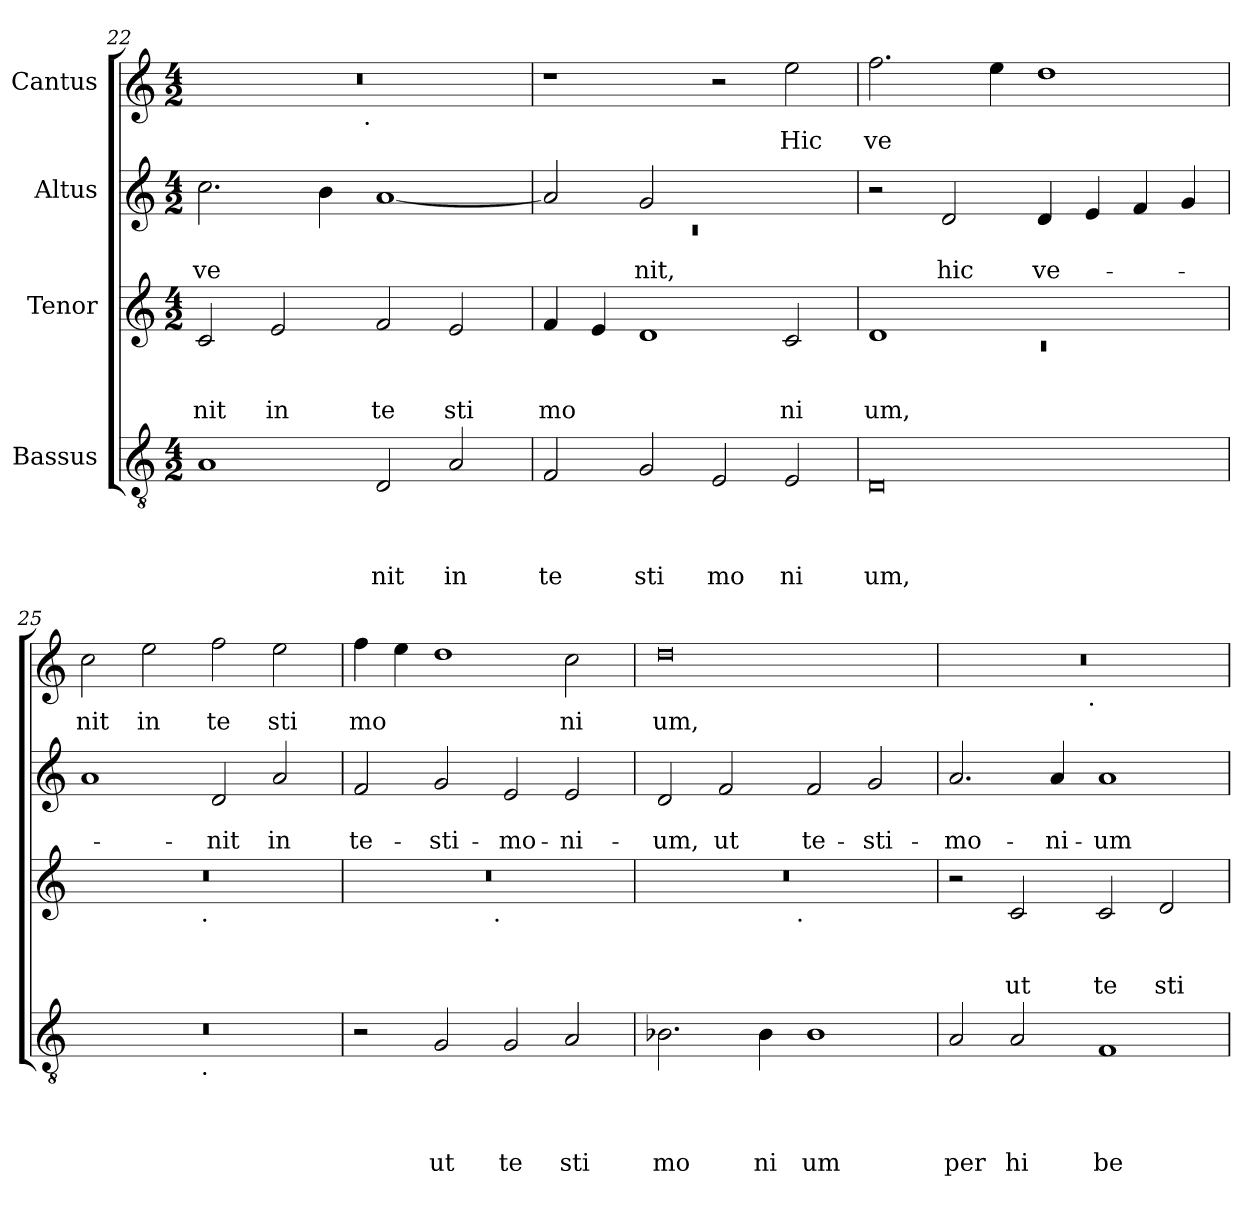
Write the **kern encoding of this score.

**kern	**text	**text	**text	**text	**kern	**text	**text	**text	**kern	**text	**text	**kern	**text
*part4	*part4	*part4	*part4	*part4	*part3	*part3	*part3	*part3	*part2	*part2	*part2	*part1	*part1
*staff4	*staff4	*staff4	*staff4	*staff4	*staff3	*staff3	*staff3	*staff3	*staff2	*staff2	*staff2	*staff1	*staff1
*I"Bassus	*	*	*	*	*I"Tenor	*	*	*	*I"Altus	*	*	*I"Cantus	*
*clefGv2	*	*	*	*	*clefG2	*	*	*	*clefG2	*	*	*clefG2	*
*k[]	*	*	*	*	*k[]	*	*	*	*k[]	*	*	*k[]	*
*C:	*	*	*	*	*C:	*	*	*	*C:	*	*	*C:	*
*M4/2	*	*	*	*	*M4/2	*	*	*	*M4/2	*	*	*M4/2	*
=22	=22	=22	=22	=22	=22	=22	=22	=22	=22	=22	=22	=22	=22
!	!	!	!	!	!	!	!	!LO:LY:b	!	!	!LO:LY:b	!	!
*	*	*	*	*	*	*	*	*	*	*	*	*^	*
1A	.	.	.	.	2c/	.	.	nit	2.cc\	.	ve	0r	2ryy	.
!	!	!	!	!	!	!	!	!LO:LY:b	!	!	!	!	!	!
.	.	.	.	.	2e/	.	.	in	.	.	.	.	4...ryy	.
.	.	.	.	.	.	.	.	.	4b\	.	.	.	.	.
!	!	!	!	!	!	!	!	!	!	!	!	!	!LO:TX:b:t=.	!
.	.	.	.	.	.	.	.	.	.	.	.	.	1ryy	.
!	!	!	!	!LO:LY:b	!	!	!	!LO:LY:b	!	!	!	!	!	!
2D/	.	.	.	nit	2f/	.	.	te	[<1a	.	.	.	.	.
!	!	!	!	!LO:LY:b	!	!	!	!LO:LY:b	!	!	!	!	!	!
2A/	.	.	.	in	2e/	.	.	sti	.	.	.	.	.	.
.	.	.	.	.	.	.	.	.	.	.	.	.	32ryy	.
=23	=23	=23	=23	=23	=23	=23	=23	=23	=23	=23	=23	=23	=23	=23
*	*	*	*	*	*	*	*	*	*^	*	*	*	*	*
!	!	!	!	!LO:LY:b	!	!	!	!LO:LY:b	!	!LO:N:vis=1	!	!	!	!	!
*	*	*	*	*	*	*	*	*	*	*	*	*	*v	*v	*
2F/	.	.	.	te	4f/	.	.	mo	2a/]	0rc	.	.	1r	.
.	.	.	.	.	4e/	.	.	.	.	.	.	.	.	.
!	!	!	!	!LO:LY:b	!	!	!	!	!	!	!	!LO:LY:b	!	!
2G/	.	.	.	sti	1d	.	.	.	2g/	.	.	nit,	.	.
!	!	!	!	!LO:LY:b	!	!	!	!	!	!	!	!	!	!
2E/	.	.	.	mo	.	.	.	.	1ryy	.	.	.	2r	.
!	!	!	!	!LO:LY:b	!	!	!	!LO:LY:b	!	!	!	!	!	!LO:LY:b
2E/	.	.	.	ni	2c/	.	.	ni	.	.	.	.	2ee\	Hic
*	*	*	*	*	*	*	*	*	*v	*v	*	*	*	*
!!LO:LB:g=z
=24	=24	=24	=24	=24	=24	=24	=24	=24	=24	=24	=24	=24	=24
*	*	*	*	*	*^	*	*	*	*	*	*	*	*
!	!	!	!	!LO:LY:b	!	!LO:N:vis=1	!	!	!LO:LY:b	!	!	!	!	!LO:LY:b
0D	.	.	.	um,	1d	0rc	.	.	um,	2r	.	.	2.ff\	ve
!	!	!	!	!	!	!	!	!	!	!	!	!LO:LY:b	!	!
.	.	.	.	.	.	.	.	.	.	2d/	.	hic	.	.
.	.	.	.	.	.	.	.	.	.	.	.	.	4ee\	.
!	!	!	!	!	!	!	!	!	!	!	!	!LO:LY:b	!	!
.	.	.	.	.	1ryy	.	.	.	.	4d/	.	ve-	1dd	.
.	.	.	.	.	.	.	.	.	.	4e/	.	.	.	.
.	.	.	.	.	.	.	.	.	.	4f/	.	.	.	.
.	.	.	.	.	.	.	.	.	.	4g/	.	.	.	.
=25	=25	=25	=25	=25	=25	=25	=25	=25	=25	=25	=25	=25	=25	=25
!	!	!	!	!	!	!	!	!	!	!	!	!	!	!LO:LY:b
*^	*	*	*	*	*	*	*	*	*	*	*	*	*	*
0r	2ryy	.	.	.	.	0r	2ryy	.	.	.	1a	.	.	2cc\	nit
!	!	!	!	!	!	!	!	!	!	!	!	!	!	!	!LO:LY:b
.	4...ryy	.	.	.	.	.	4...ryy	.	.	.	.	.	.	2ee\	in
!	!	!	!	!	!	!	!LO:TX:b:t=.	!	!	!	!	!	!	!	!
!	!LO:TX:b:t=.	!	!	!	!	!	!	!	!	!	!	!	!	!	!
.	1ryy	.	.	.	.	.	1ryy	.	.	.	.	.	.	.	.
!	!	!	!	!	!	!	!	!	!	!	!	!	!LO:LY:b	!	!LO:LY:b
.	.	.	.	.	.	.	.	.	.	.	2d/	.	-nit	2ff\	te
!	!	!	!	!	!	!	!	!	!	!	!	!	!LO:LY:b	!	!LO:LY:b
.	.	.	.	.	.	.	.	.	.	.	2a/	.	in	2ee\	sti
.	32ryy	.	.	.	.	.	32ryy	.	.	.	.	.	.	.	.
=26	=26	=26	=26	=26	=26	=26	=26	=26	=26	=26	=26	=26	=26	=26	=26
!	!	!	!	!	!	!	!	!	!	!	!	!	!LO:LY:b	!	!LO:LY:b
*v	*v	*	*	*	*	*	*	*	*	*	*	*	*	*	*
2r	.	.	.	.	0r	2ryy	.	.	.	2f/	.	te-	4ff\	mo
.	.	.	.	.	.	.	.	.	.	.	.	.	4ee\	.
!	!	!	!	!LO:LY:b	!	!	!	!	!	!	!	!LO:LY:b	!	!
2G/	.	.	.	ut	.	4...ryy	.	.	.	2g/	.	-sti-	1dd	.
!	!	!	!	!	!	!LO:TX:b:t=.	!	!	!	!	!	!	!	!
.	.	.	.	.	.	1ryy	.	.	.	.	.	.	.	.
!	!	!	!	!LO:LY:b	!	!	!	!	!	!	!	!LO:LY:b	!	!
2G/	.	.	.	te	.	.	.	.	.	2e/	.	-mo-	.	.
!	!	!	!	!LO:LY:b	!	!	!	!	!	!	!	!LO:LY:b	!	!LO:LY:b
2A/	.	.	.	sti	.	.	.	.	.	2e/	.	-ni-	2cc\	ni
.	.	.	.	.	.	32ryy	.	.	.	.	.	.	.	.
=27	=27	=27	=27	=27	=27	=27	=27	=27	=27	=27	=27	=27	=27	=27
!	!	!	!	!LO:LY:b	!	!	!	!	!	!	!	!LO:LY:b	!	!LO:LY:b
2.B-X\	.	.	.	mo	0r	2ryy	.	.	.	2d/	.	-um,	0dd	um,
!	!	!	!	!	!	!	!	!	!	!	!	!LO:LY:b	!	!
.	.	.	.	.	.	4...ryy	.	.	.	2f/	.	ut	.	.
!	!	!	!	!LO:LY:b	!	!	!	!	!	!	!	!	!	!
4B-\	.	.	.	ni	.	.	.	.	.	.	.	.	.	.
!	!	!	!	!	!	!LO:TX:b:t=.	!	!	!	!	!	!	!	!
.	.	.	.	.	.	1ryy	.	.	.	.	.	.	.	.
!	!	!	!	!LO:LY:b	!	!	!	!	!	!	!	!LO:LY:b	!	!
1B-	.	.	.	um	.	.	.	.	.	2f/	.	te-	.	.
!	!	!	!	!	!	!	!	!	!	!	!	!LO:LY:b	!	!
.	.	.	.	.	.	.	.	.	.	2g/	.	-sti-	.	.
.	.	.	.	.	.	32ryy	.	.	.	.	.	.	.	.
=28	=28	=28	=28	=28	=28	=28	=28	=28	=28	=28	=28	=28	=28	=28
!	!	!	!	!LO:LY:b	!	!	!	!	!	!	!	!LO:LY:b	!	!
*	*	*	*	*	*v	*v	*	*	*	*	*	*	*^	*
2A/	.	.	.	per	2r	.	.	.	2.a/	.	-mo-	0r	2ryy	.
!	!	!	!	!LO:LY:b	!	!	!	!LO:LY:b	!	!	!	!	!	!
2A/	.	.	.	hi	2c/	.	.	ut	.	.	.	.	4...ryy	.
!	!	!	!	!	!	!	!	!	!	!	!LO:LY:b	!	!	!
.	.	.	.	.	.	.	.	.	4a/	.	-ni-	.	.	.
!	!	!	!	!	!	!	!	!	!	!	!	!	!LO:TX:b:t=.	!
.	.	.	.	.	.	.	.	.	.	.	.	.	1ryy	.
!	!	!	!	!LO:LY:b	!	!	!	!LO:LY:b	!	!	!LO:LY:b	!	!	!
1F	.	.	.	be	2c/	.	.	te	1a	.	-um	.	.	.
!	!	!	!	!	!	!	!	!LO:LY:b	!	!	!	!	!	!
.	.	.	.	.	2d/	.	.	sti	.	.	.	.	.	.
.	.	.	.	.	.	.	.	.	.	.	.	.	32ryy	.
*	*	*	*	*	*	*	*	*	*	*	*	*v	*v	*
=	=	=	=	=	=	=	=	=	=	=	=	=	=
*-	*-	*-	*-	*-	*-	*-	*-	*-	*-	*-	*-	*-	*-
